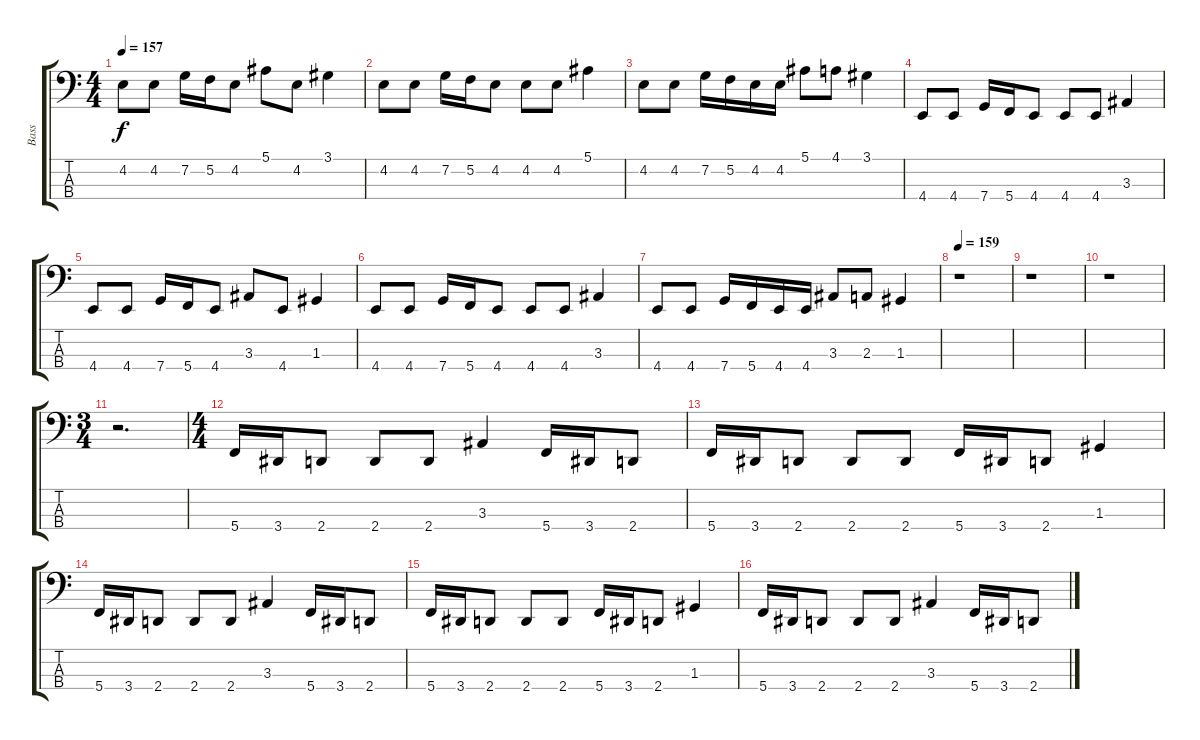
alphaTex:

\track ("Bass" "Bass") {instrument electricbasspick}
\staff {score tabs}
\tuning (F2 C2 G1 C1) {hide}
\ts (4 4)
\tempo 157
\clef f4
\ks c
4.2.8{dy f} 4.2.8 7.2.16 5.2.16 4.2.8 5.1.8 4.2.8 3.1.4 |
4.2.8 4.2.8 7.2.16 5.2.16 4.2.8 4.2.8 4.2.8 5.1.4 |
4.2.8 4.2.8 7.2.16 5.2.16 4.2.16 4.2.16 5.1.8 4.1.8 3.1.4 |
4.4.8 4.4.8 7.4.16 5.4.16 4.4.8 4.4.8 4.4.8 3.3.4 |
4.4.8 4.4.8 7.4.16 5.4.16 4.4.8 3.3.8 4.4.8 1.3.4 |
4.4.8 4.4.8 7.4.16 5.4.16 4.4.8 4.4.8 4.4.8 3.3.4 |
4.4.8 4.4.8 7.4.16 5.4.16 4.4.16 4.4.16 3.3.8 2.3.8 1.3.4 |
\tempo 159
r.1 |
r.1 |
r.1 |
\ts (3 4)
r.2{d} |
\ts (4 4)
5.4.16 3.4.16 2.4.8 2.4.8 2.4.8 3.3.4 5.4.16 3.4.16 2.4.8 |
5.4.16 3.4.16 2.4.8 2.4.8 2.4.8 5.4.16 3.4.16 2.4.8 1.3.4 |
5.4.16 3.4.16 2.4.8 2.4.8 2.4.8 3.3.4 5.4.16 3.4.16 2.4.8 |
5.4.16 3.4.16 2.4.8 2.4.8 2.4.8 5.4.16 3.4.16 2.4.8 1.3.4 |
5.4.16 3.4.16 2.4.8 2.4.8 2.4.8 3.3.4 5.4.16 3.4.16 2.4.8
